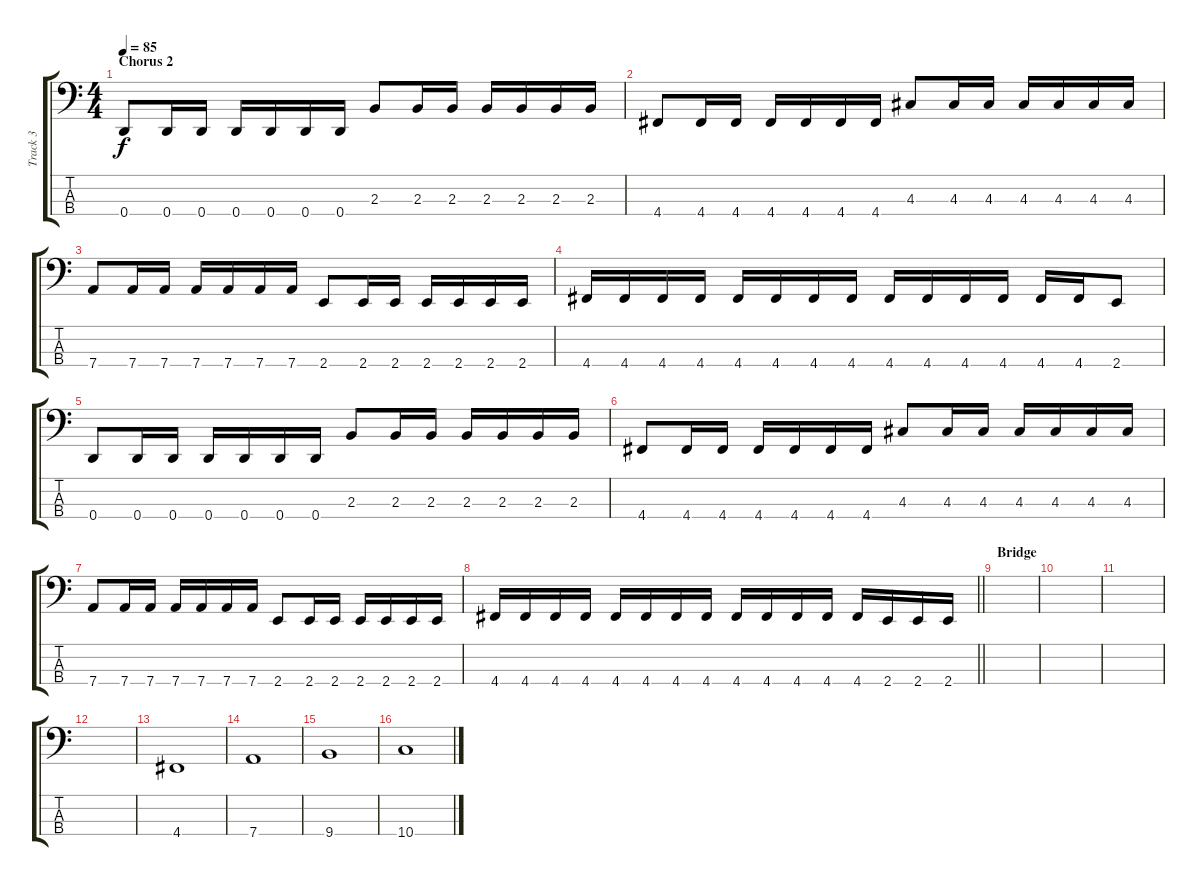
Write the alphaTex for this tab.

\track ("Track 3" "Track 3") {instrument electricbasspick}
\staff {score tabs}
\tuning (G2 D2 A1 D1) {hide}
\ts (4 4)
\section ("" "Chorus 2")
\tempo 85
\clef f4
\ks c
0.4.8{dy f} 0.4.16 0.4.16 0.4.16 0.4.16 0.4.16 0.4.16 2.3.8 2.3.16 2.3.16 2.3.16 2.3.16 2.3.16 2.3.16 |
4.4.8 4.4.16 4.4.16 4.4.16 4.4.16 4.4.16 4.4.16 4.3.8 4.3.16 4.3.16 4.3.16 4.3.16 4.3.16 4.3.16 |
7.4.8 7.4.16 7.4.16 7.4.16 7.4.16 7.4.16 7.4.16 2.4.8 2.4.16 2.4.16 2.4.16 2.4.16 2.4.16 2.4.16 |
4.4.16 4.4.16 4.4.16 4.4.16 4.4.16 4.4.16 4.4.16 4.4.16 4.4.16 4.4.16 4.4.16 4.4.16 4.4.16 4.4.16 2.4.8 |
0.4.8 0.4.16 0.4.16 0.4.16 0.4.16 0.4.16 0.4.16 2.3.8 2.3.16 2.3.16 2.3.16 2.3.16 2.3.16 2.3.16 |
4.4.8 4.4.16 4.4.16 4.4.16 4.4.16 4.4.16 4.4.16 4.3.8 4.3.16 4.3.16 4.3.16 4.3.16 4.3.16 4.3.16 |
7.4.8 7.4.16 7.4.16 7.4.16 7.4.16 7.4.16 7.4.16 2.4.8 2.4.16 2.4.16 2.4.16 2.4.16 2.4.16 2.4.16 |
\barLineRight lightlight
4.4.16 4.4.16 4.4.16 4.4.16 4.4.16 4.4.16 4.4.16 4.4.16 4.4.16 4.4.16 4.4.16 4.4.16 4.4.16 2.4.16 2.4.16 2.4.16 |
\section ("" "Bridge")
|
|
|
|
4.4.1 |
7.4.1 |
9.4.1 |
10.4.1
